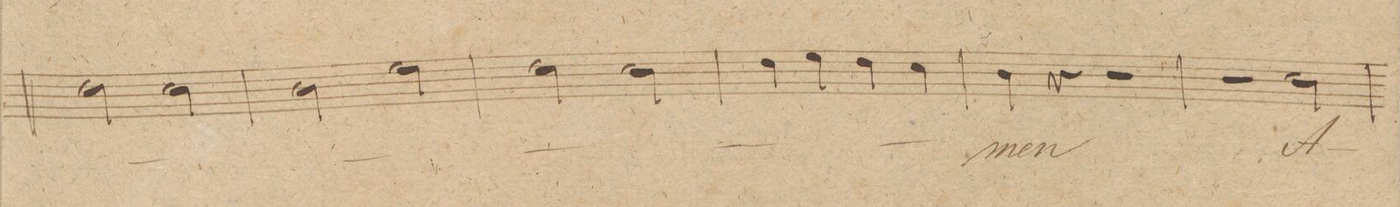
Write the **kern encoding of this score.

**kern	**text	**dynam
*I"Tenore.	*	*
*clefC4	*	*
*k[f#c#g#]	*	*
*met(c|)	*	*
*M2/2	*	*
2c#\	.	.
2B\	.	.
=234	=234	=234
2A\	.	.
2d\	.	.
=235	=235	=235
2c#\	.	.
2B\	.	.
=236	=236	=236
4c#\	.	.
4d\	.	.
4c#\	.	.
4B\	.	.
=237	=237	=237
4A\	-men	.
4r	.	.
2r	.	.
=238	=238	=238
2r	.	.
2B\	A-	.
=239	=239	=239
*-	*-	*-
